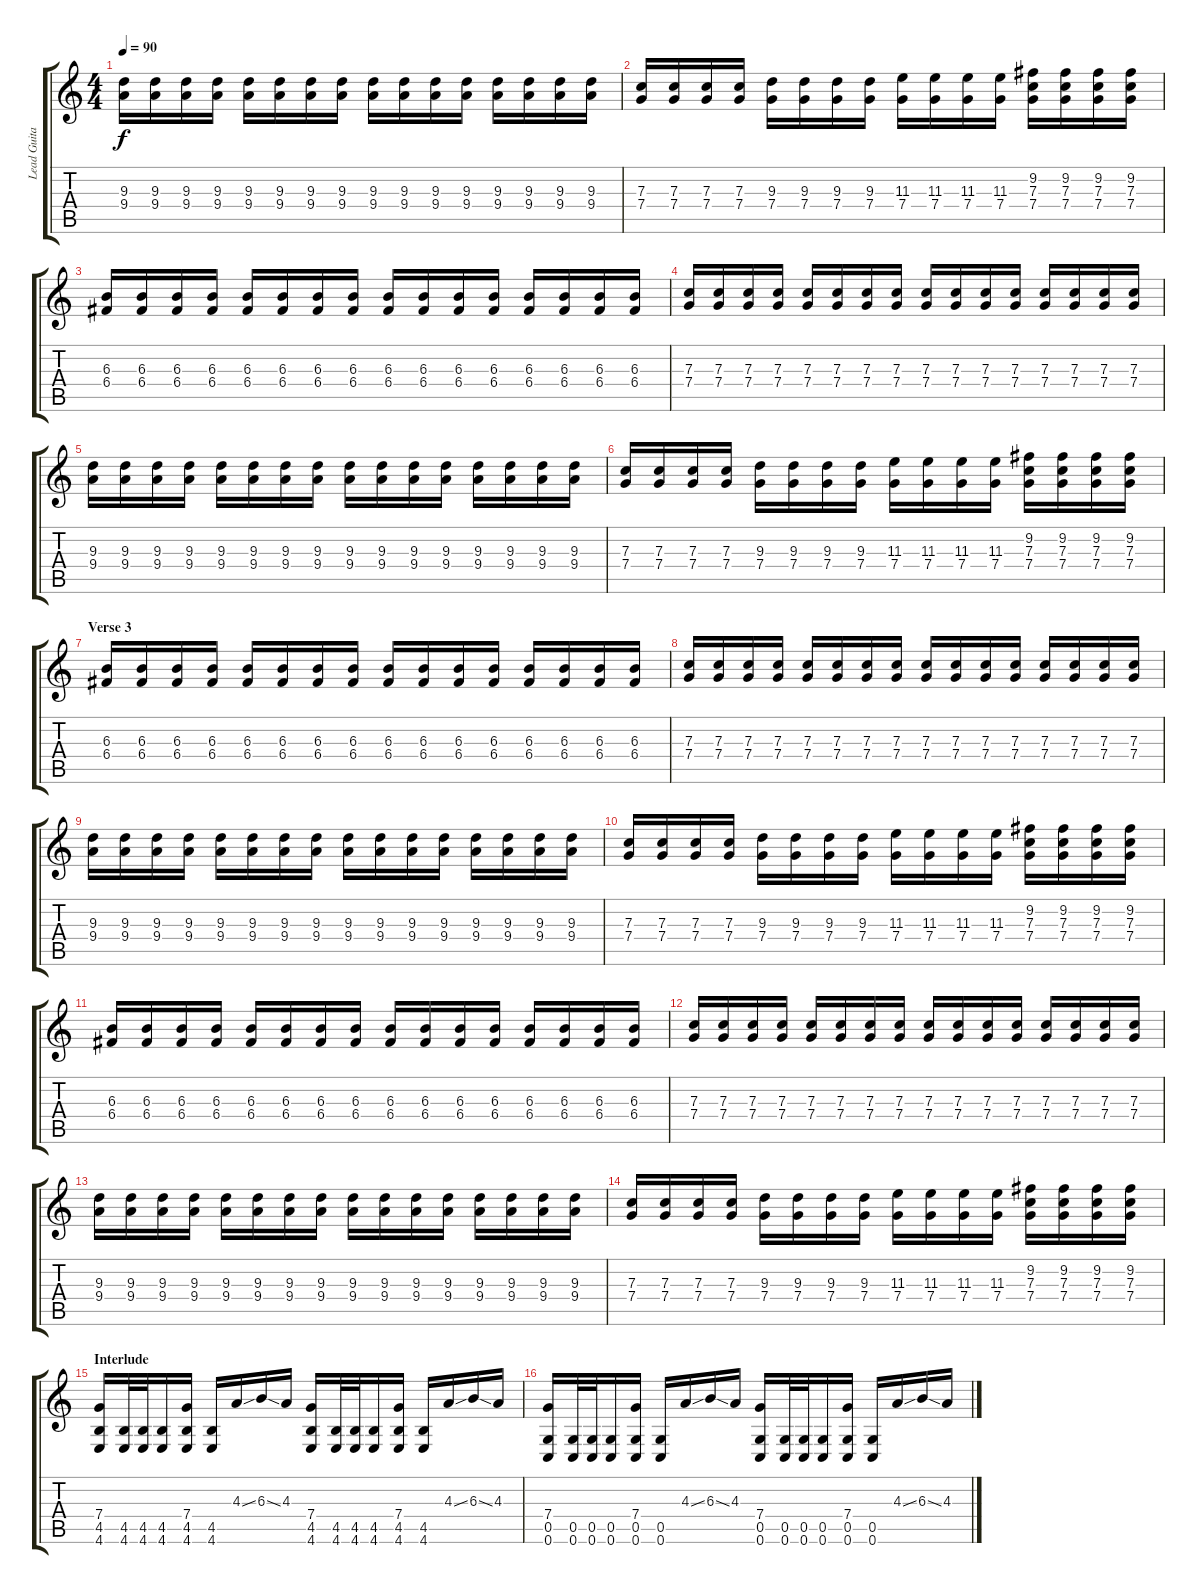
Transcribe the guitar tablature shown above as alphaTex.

\track ("Lead Guitar 2" "Lead Guita") {instrument distortionguitar}
\staff {score tabs}
\tuning (D4 A3 F3 C3 G2 C2) {hide}
\ts (4 4)
\tempo 90
\clef g2
\ks c
(9.3 9.4).16{dy f} (9.3 9.4).16 (9.3 9.4).16 (9.3 9.4).16 (9.3 9.4).16 (9.3 9.4).16 (9.3 9.4).16 (9.3 9.4).16 (9.3 9.4).16 (9.3 9.4).16 (9.3 9.4).16 (9.3 9.4).16 (9.3 9.4).16 (9.3 9.4).16 (9.3 9.4).16 (9.3 9.4).16 |
(7.3 7.4).16 (7.3 7.4).16 (7.3 7.4).16 (7.3 7.4).16 (9.3 7.4).16 (9.3 7.4).16 (9.3 7.4).16 (9.3 7.4).16 (11.3 7.4).16 (11.3 7.4).16 (11.3 7.4).16 (11.3 7.4).16 (9.2 7.3 7.4).16 (9.2 7.3 7.4).16 (9.2 7.3 7.4).16 (9.2 7.3 7.4).16 |
(6.3 6.4).16 (6.3 6.4).16 (6.3 6.4).16 (6.3 6.4).16 (6.3 6.4).16 (6.3 6.4).16 (6.3 6.4).16 (6.3 6.4).16 (6.3 6.4).16 (6.3 6.4).16 (6.3 6.4).16 (6.3 6.4).16 (6.3 6.4).16 (6.3 6.4).16 (6.3 6.4).16 (6.3 6.4).16 |
(7.3 7.4).16 (7.3 7.4).16 (7.3 7.4).16 (7.3 7.4).16 (7.3 7.4).16 (7.3 7.4).16 (7.3 7.4).16 (7.3 7.4).16 (7.3 7.4).16 (7.3 7.4).16 (7.3 7.4).16 (7.3 7.4).16 (7.3 7.4).16 (7.3 7.4).16 (7.3 7.4).16 (7.3 7.4).16 |
(9.3 9.4).16 (9.3 9.4).16 (9.3 9.4).16 (9.3 9.4).16 (9.3 9.4).16 (9.3 9.4).16 (9.3 9.4).16 (9.3 9.4).16 (9.3 9.4).16 (9.3 9.4).16 (9.3 9.4).16 (9.3 9.4).16 (9.3 9.4).16 (9.3 9.4).16 (9.3 9.4).16 (9.3 9.4).16 |
(7.3 7.4).16 (7.3 7.4).16 (7.3 7.4).16 (7.3 7.4).16 (9.3 7.4).16 (9.3 7.4).16 (9.3 7.4).16 (9.3 7.4).16 (11.3 7.4).16 (11.3 7.4).16 (11.3 7.4).16 (11.3 7.4).16 (9.2 7.3 7.4).16 (9.2 7.3 7.4).16 (9.2 7.3 7.4).16 (9.2 7.3 7.4).16 |
\section ("" "Verse 3")
(6.3 6.4).16 (6.3 6.4).16 (6.3 6.4).16 (6.3 6.4).16 (6.3 6.4).16 (6.3 6.4).16 (6.3 6.4).16 (6.3 6.4).16 (6.3 6.4).16 (6.3 6.4).16 (6.3 6.4).16 (6.3 6.4).16 (6.3 6.4).16 (6.3 6.4).16 (6.3 6.4).16 (6.3 6.4).16 |
(7.3 7.4).16 (7.3 7.4).16 (7.3 7.4).16 (7.3 7.4).16 (7.3 7.4).16 (7.3 7.4).16 (7.3 7.4).16 (7.3 7.4).16 (7.3 7.4).16 (7.3 7.4).16 (7.3 7.4).16 (7.3 7.4).16 (7.3 7.4).16 (7.3 7.4).16 (7.3 7.4).16 (7.3 7.4).16 |
(9.3 9.4).16 (9.3 9.4).16 (9.3 9.4).16 (9.3 9.4).16 (9.3 9.4).16 (9.3 9.4).16 (9.3 9.4).16 (9.3 9.4).16 (9.3 9.4).16 (9.3 9.4).16 (9.3 9.4).16 (9.3 9.4).16 (9.3 9.4).16 (9.3 9.4).16 (9.3 9.4).16 (9.3 9.4).16 |
(7.3 7.4).16 (7.3 7.4).16 (7.3 7.4).16 (7.3 7.4).16 (9.3 7.4).16 (9.3 7.4).16 (9.3 7.4).16 (9.3 7.4).16 (11.3 7.4).16 (11.3 7.4).16 (11.3 7.4).16 (11.3 7.4).16 (9.2 7.3 7.4).16 (9.2 7.3 7.4).16 (9.2 7.3 7.4).16 (9.2 7.3 7.4).16 |
(6.3 6.4).16 (6.3 6.4).16 (6.3 6.4).16 (6.3 6.4).16 (6.3 6.4).16 (6.3 6.4).16 (6.3 6.4).16 (6.3 6.4).16 (6.3 6.4).16 (6.3 6.4).16 (6.3 6.4).16 (6.3 6.4).16 (6.3 6.4).16 (6.3 6.4).16 (6.3 6.4).16 (6.3 6.4).16 |
(7.3 7.4).16 (7.3 7.4).16 (7.3 7.4).16 (7.3 7.4).16 (7.3 7.4).16 (7.3 7.4).16 (7.3 7.4).16 (7.3 7.4).16 (7.3 7.4).16 (7.3 7.4).16 (7.3 7.4).16 (7.3 7.4).16 (7.3 7.4).16 (7.3 7.4).16 (7.3 7.4).16 (7.3 7.4).16 |
(9.3 9.4).16 (9.3 9.4).16 (9.3 9.4).16 (9.3 9.4).16 (9.3 9.4).16 (9.3 9.4).16 (9.3 9.4).16 (9.3 9.4).16 (9.3 9.4).16 (9.3 9.4).16 (9.3 9.4).16 (9.3 9.4).16 (9.3 9.4).16 (9.3 9.4).16 (9.3 9.4).16 (9.3 9.4).16 |
(7.3 7.4).16 (7.3 7.4).16 (7.3 7.4).16 (7.3 7.4).16 (9.3 7.4).16 (9.3 7.4).16 (9.3 7.4).16 (9.3 7.4).16 (11.3 7.4).16 (11.3 7.4).16 (11.3 7.4).16 (11.3 7.4).16 (9.2 7.3 7.4).16 (9.2 7.3 7.4).16 (9.2 7.3 7.4).16 (9.2 7.3 7.4).16 |
\section ("" "Interlude")
(7.4 4.5 4.6).16 (4.5 4.6).32 (4.5 4.6).32 (4.5 4.6).16 (7.4 4.5 4.6).16 (4.5 4.6).16 4.3{ss}.16 6.3{ss}.16 4.3.16 (7.4 4.5 4.6).16 (4.5 4.6).32 (4.5 4.6).32 (4.5 4.6).16 (7.4 4.5 4.6).16 (4.5 4.6).16 4.3{ss}.16 6.3{ss}.16 4.3.16 |
(7.4 0.5 0.6).16 (0.5 0.6).32 (0.5 0.6).32 (0.5 0.6).16 (7.4 0.5 0.6).16 (0.5 0.6).16 4.3{ss}.16 6.3{ss}.16 4.3.16 (7.4 0.5 0.6).16 (0.5 0.6).32 (0.5 0.6).32 (0.5 0.6).16 (7.4 0.5 0.6).16 (0.5 0.6).16 4.3{ss}.16 6.3{ss}.16 4.3.16
